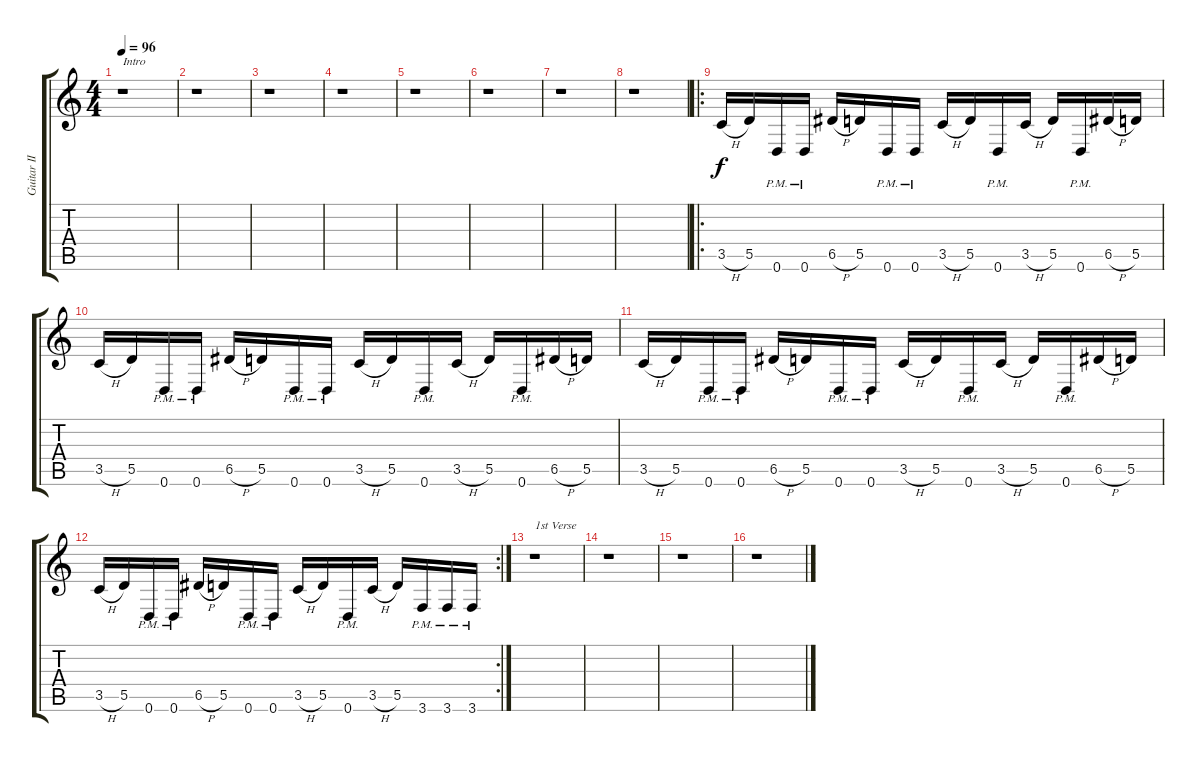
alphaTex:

\track ("Guitar II" "Guitar II") {instrument distortionguitar}
\staff {score tabs}
\tuning (E4 B3 G3 D3 A2 D2) {hide}
\ts (4 4)
\tempo 96
\clef g2
\ks c
r.1{txt "Intro" dy f instrument distortionguitar} |
r.1 |
r.1 |
r.1 |
r.1 |
r.1 |
r.1 |
r.1 |
\ro
3.5{h}.16 5.5.16 0.6{pm}.16 0.6{pm}.16 6.5{h}.16 5.5.16 0.6{pm}.16 0.6{pm}.16 3.5{h}.16 5.5.16 0.6{pm}.16 3.5{h}.16 5.5.16 0.6{pm}.16 6.5{h}.16 5.5.16 |
3.5{h}.16 5.5.16 0.6{pm}.16 0.6{pm}.16 6.5{h}.16 5.5.16 0.6{pm}.16 0.6{pm}.16 3.5{h}.16 5.5.16 0.6{pm}.16 3.5{h}.16 5.5.16 0.6{pm}.16 6.5{h}.16 5.5.16 |
3.5{h}.16 5.5.16 0.6{pm}.16 0.6{pm}.16 6.5{h}.16 5.5.16 0.6{pm}.16 0.6{pm}.16 3.5{h}.16 5.5.16 0.6{pm}.16 3.5{h}.16 5.5.16 0.6{pm}.16 6.5{h}.16 5.5.16 |
\rc 2
3.5{h}.16 5.5.16 0.6{pm}.16 0.6{pm}.16 6.5{h}.16 5.5.16 0.6{pm}.16 0.6{pm}.16 3.5{h}.16 5.5.16 0.6{pm}.16 3.5{h}.16 5.5.16 3.6{pm}.16 3.6{pm}.16 3.6{pm}.16 |
r.1{txt "1st Verse"} |
r.1 |
r.1 |
r.1
